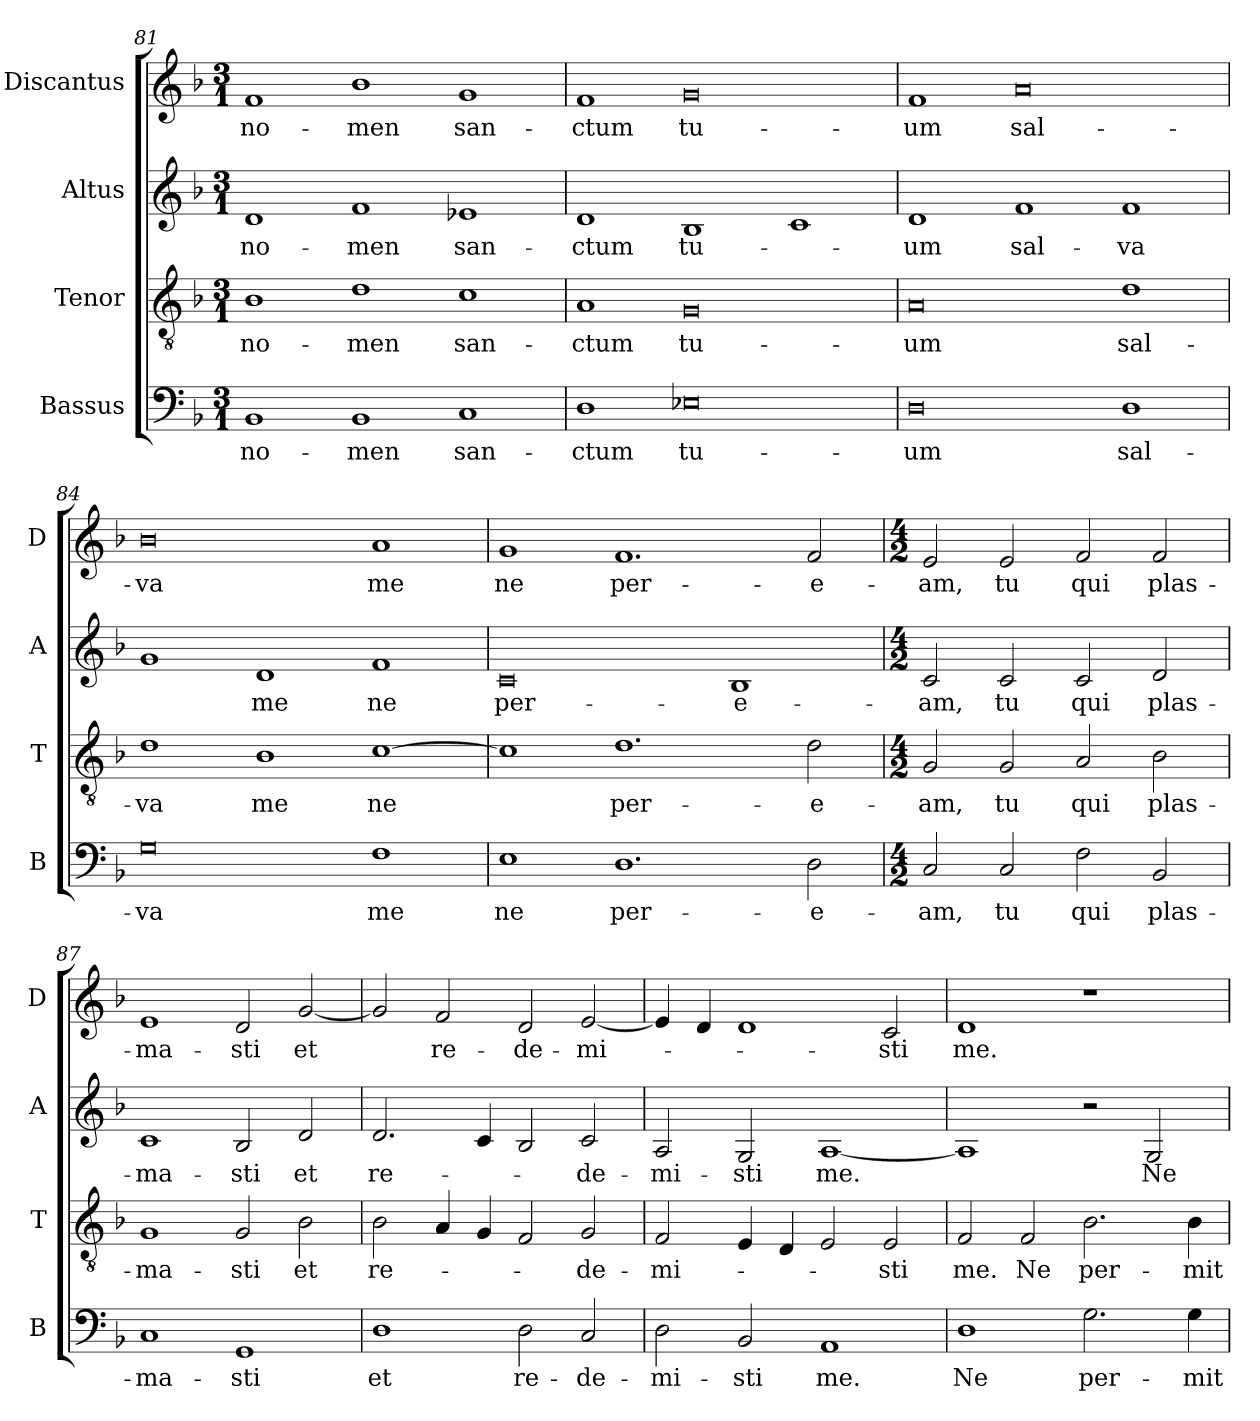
**kern	**text	**kern	**text	**kern	**text	**kern	**text
*part4	*part4	*part3	*part3	*part2	*part2	*part1	*part1
*staff4	*staff4	*staff3	*staff3	*staff2	*staff2	*staff1	*staff1
*I"Bassus	*	*I"Tenor	*	*I"Altus	*	*I"Discantus	*
*I'B	*	*I'T	*	*I'A	*	*I'D	*
*clefF4	*	*clefGv2	*	*clefG2	*	*clefG2	*
*k[b-]	*	*k[b-]	*	*k[b-]	*	*k[b-]	*
*F:	*	*F:	*	*F:	*	*F:	*
*M3/1	*	*M3/1	*	*M3/1	*	*M3/1	*
=81	=81	=81	=81	=81	=81	=81	=81
!	!LO:LY:b	!	!LO:LY:b	!	!LO:LY:b	!	!LO:LY:b
1BB-	no-	1B-	no-	1d	no-	1f	no-
!	!LO:LY:b	!	!LO:LY:b	!	!LO:LY:b	!	!LO:LY:b
1BB-	-men	1d	-men	1f	-men	1b-	-men
!	!LO:LY:b	!	!LO:LY:b	!	!LO:LY:b	!	!LO:LY:b
1C	san-	1c	san-	1e-X	san-	1g	san-
=82	=82	=82	=82	=82	=82	=82	=82
!	!LO:LY:b	!	!LO:LY:b	!	!LO:LY:b	!	!LO:LY:b
1D	-ctum	1A	-ctum	1d	-ctum	1f	-ctum
!	!LO:LY:b	!	!LO:LY:b	!	!LO:LY:b	!	!LO:LY:b
0E-X	tu-	0G	tu-	1B-	tu-	0g	tu-
.	.	.	.	1c	.	.	.
=83	=83	=83	=83	=83	=83	=83	=83
!	!LO:LY:b	!	!LO:LY:b	!	!LO:LY:b	!	!LO:LY:b
0D	-um	0A	-um	1d	-um	1f	-um
!	!	!	!	!	!LO:LY:b	!	!LO:LY:b
.	.	.	.	1f	sal-	0a	sal-
!	!LO:LY:b	!	!LO:LY:b	!	!LO:LY:b	!	!
1D	sal-	1d	sal-	1f	-va	.	.
=84	=84	=84	=84	=84	=84	=84	=84
!	!LO:LY:b	!	!LO:LY:b	!	!	!	!LO:LY:b
0G	-va	1d	-va	1g	.	0b-	-va
!	!	!	!LO:LY:b	!	!LO:LY:b	!	!
.	.	1B-	me	1d	me	.	.
!	!LO:LY:b	!	!LO:LY:b	!	!LO:LY:b	!	!LO:LY:b
1F	me	[1c	ne	1f	ne	1a	me
=85	=85	=85	=85	=85	=85	=85	=85
!	!LO:LY:b	!	!	!	!LO:LY:b	!	!LO:LY:b
1E	ne	1c]	.	0c	per-	1g	ne
!	!LO:LY:b	!	!LO:LY:b	!	!	!	!LO:LY:b
1.D	per-	1.d	per-	.	.	1.f	per-
!	!	!	!	!	!LO:LY:b	!	!
.	.	.	.	1B-	-e-	.	.
!	!LO:LY:b	!	!LO:LY:b	!	!	!	!LO:LY:b
2D\	-e-	2d\	-e-	.	.	2f/	-e-
!!LO:LB:g=z
=86	=86	=86	=86	=86	=86	=86	=86
*M4/2	*	*M4/2	*	*M4/2	*	*M4/2	*
!	!LO:LY:b	!	!LO:LY:b	!	!LO:LY:b	!	!LO:LY:b
2C/	-am,	2G/	-am,	2c/	-am,	2e/	-am,
!	!LO:LY:b	!	!LO:LY:b	!	!LO:LY:b	!	!LO:LY:b
2C/	tu	2G/	tu	2c/	tu	2e/	tu
!	!LO:LY:b	!	!LO:LY:b	!	!LO:LY:b	!	!LO:LY:b
2F\	qui	2A/	qui	2c/	qui	2f/	qui
!	!LO:LY:b	!	!LO:LY:b	!	!LO:LY:b	!	!LO:LY:b
2BB-/	plas-	2B-\	plas-	2d/	plas-	2f/	plas-
=87	=87	=87	=87	=87	=87	=87	=87
!	!LO:LY:b	!	!LO:LY:b	!	!LO:LY:b	!	!LO:LY:b
1C	-ma-	1G	-ma-	1c	-ma-	1e	-ma-
!	!LO:LY:b	!	!LO:LY:b	!	!LO:LY:b	!	!LO:LY:b
1GG	-sti	2G/	-sti	2B-/	-sti	2d/	-sti
!	!	!	!LO:LY:b	!	!LO:LY:b	!	!LO:LY:b
.	.	2B-\	et	2d/	et	[2g/	et
=88	=88	=88	=88	=88	=88	=88	=88
!	!LO:LY:b	!	!LO:LY:b	!	!LO:LY:b	!	!
1D	et	2B-\	re-	2.d/	re-	2g/]	.
!	!	!	!	!	!	!	!LO:LY:b
.	.	4A/	.	.	.	2f/	re-
.	.	4G/	.	4c/	.	.	.
!	!LO:LY:b	!	!	!	!	!	!LO:LY:b
2D\	re-	2F/	.	2B-/	.	2d/	-de-
!	!LO:LY:b	!	!LO:LY:b	!	!LO:LY:b	!	!LO:LY:b
2C/	-de-	2G/	-de-	2c/	-de-	[2e/	-mi-
=89	=89	=89	=89	=89	=89	=89	=89
!	!LO:LY:b	!	!LO:LY:b	!	!LO:LY:b	!	!
2D\	-mi-	2F/	-mi-	2A/	-mi-	4e/]	.
.	.	.	.	.	.	4d/	.
!	!LO:LY:b	!	!	!	!LO:LY:b	!	!
2BB-/	-sti	4E/	.	2G/	-sti	1d	.
.	.	4D/	.	.	.	.	.
!	!LO:LY:b	!	!	!	!LO:LY:b	!	!
1AA	me.	2E/	.	[1A	me.	.	.
!	!	!	!LO:LY:b	!	!	!	!LO:LY:b
.	.	2E/	-sti	.	.	2c/	-sti
=90	=90	=90	=90	=90	=90	=90	=90
!	!LO:LY:b	!	!LO:LY:b	!	!	!	!LO:LY:b
1D	Ne	2F/	me.	1A]	.	1d	me.
!	!	!	!LO:LY:b	!	!	!	!
.	.	2F/	Ne	.	.	.	.
!	!LO:LY:b	!	!LO:LY:b	!	!	!	!
2.G\	per-	2.B-\	per-	2r	.	1r	.
!	!	!	!	!	!LO:LY:b	!	!
.	.	.	.	2G/	Ne	.	.
!	!LO:LY:b	!	!LO:LY:b	!	!	!	!
4G\	-mit-	4B-\	-mit-	.	.	.	.
=	=	=	=	=	=	=	=
*-	*-	*-	*-	*-	*-	*-	*-
